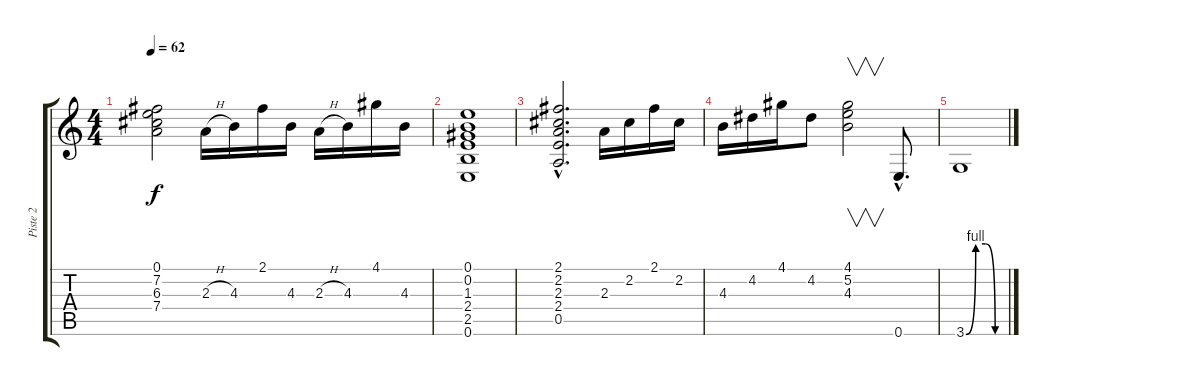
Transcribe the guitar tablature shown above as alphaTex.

\track ("Piste 2" "Piste 2") {instrument electricguitarclean}
\staff {score tabs}
\tuning (E4 B3 G3 D3 A2 E2) {hide}
\ts (4 4)
\tempo 62
\clef g2
\ks c
(0.1 7.2 6.3 7.4).2{dy f} 2.3{h}.16 4.3.16 2.1.16 4.3.16 2.3{h}.16 4.3.16 4.1.16 4.3.16 |
(0.1 0.2 1.3 2.4 2.5 0.6).1 |
(2.1{hac} 2.2{hac} 2.3{hac} 2.4{hac} 0.5{hac}).2{d} 2.3.16 2.2.16 2.1.16 2.2.16 |
4.3.16 4.2.16 4.1.16 4.2.8 (4.1 5.2 4.3).2{v} 0.6{hac}.8{d} |
3.6{be (custom 0 0 15 4 30 4 45 0 60 0)}.1
